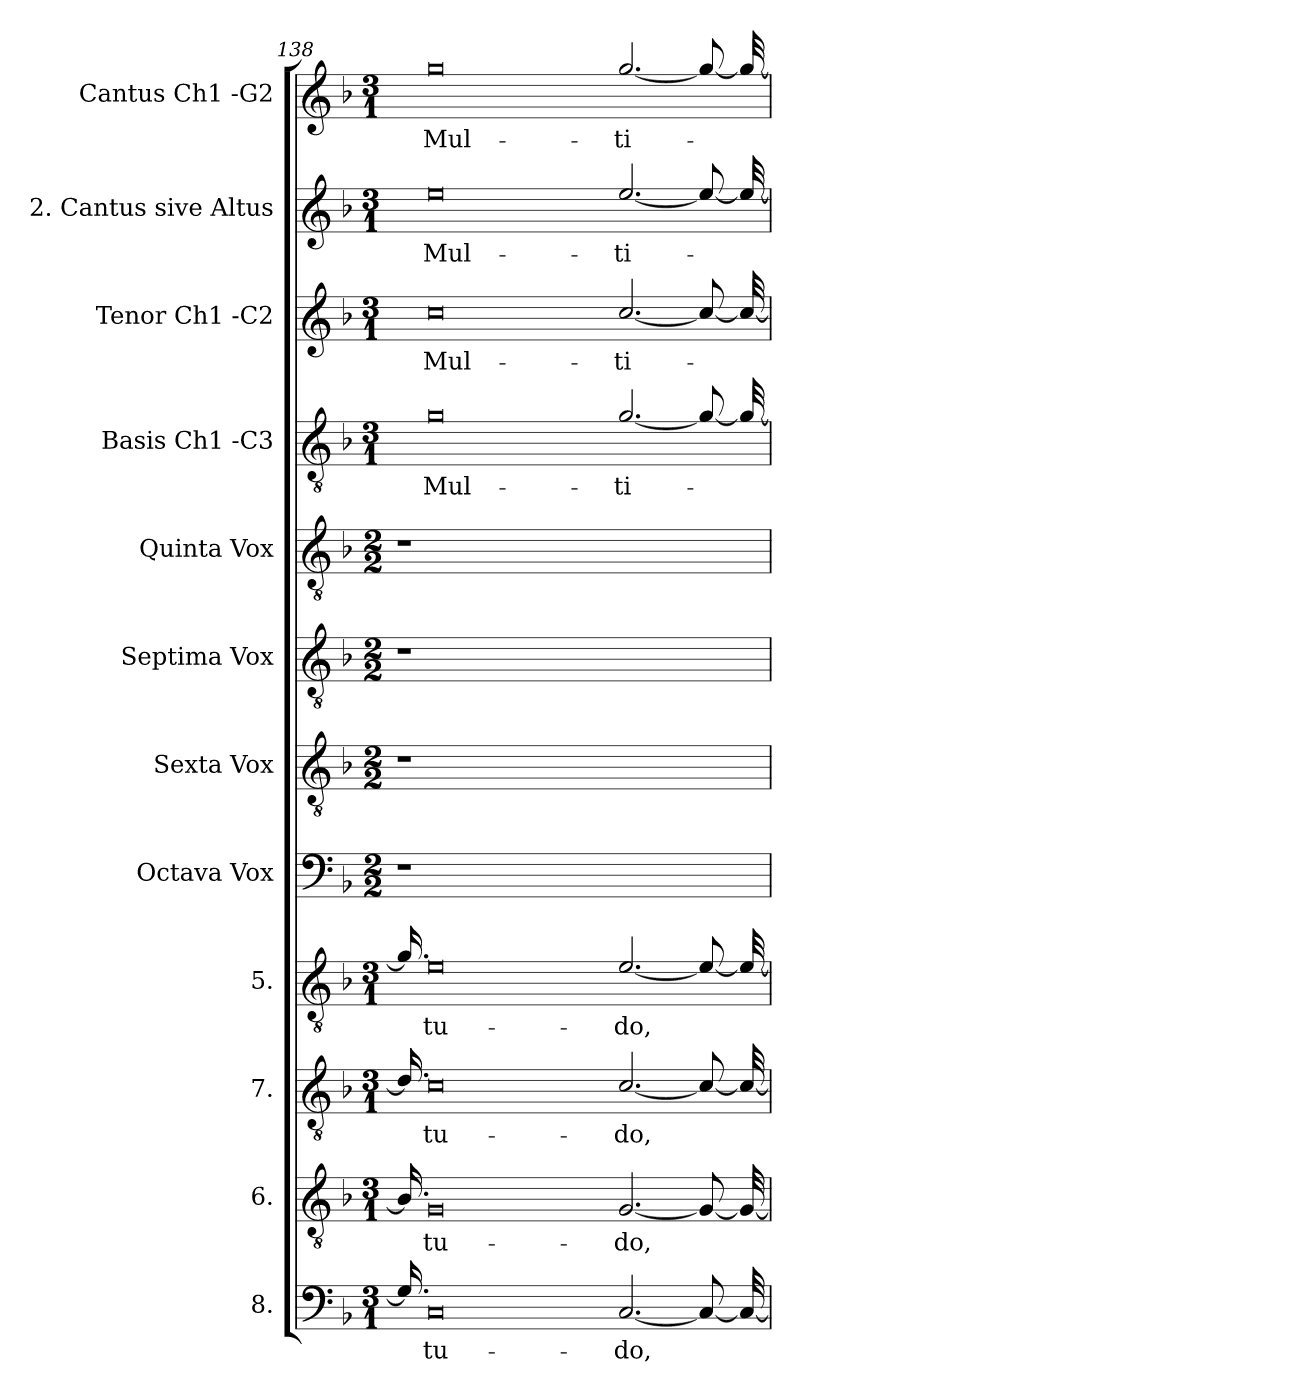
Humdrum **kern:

**kern	**text	**kern	**text	**kern	**text	**kern	**text	**kern	**kern	**kern	**kern	**kern	**text	**kern	**text	**kern	**text	**kern	**text
*part12	*part12	*part11	*part11	*part10	*part10	*part9	*part9	*part8	*part7	*part6	*part5	*part4	*part4	*part3	*part3	*part2	*part2	*part1	*part1
*staff12	*staff12	*staff11	*staff11	*staff10	*staff10	*staff9	*staff9	*staff8	*staff7	*staff6	*staff5	*staff4	*staff4	*staff3	*staff3	*staff2	*staff2	*staff1	*staff1
*I"8.	*	*I"6.	*	*I"7.	*	*I"5.	*	*I"Octava  Vox	*I"Sexta  Vox	*I"Septima  Vox	*I"Quinta  Vox	*I"Basis  Ch1 -C3	*	*I"Tenor  Ch1 -C2	*	*I"2. Cantus sive  Altus	*	*I"Cantus  Ch1 -G2	*
*	*	*	*	*	*	*	*	*	*	*	*	*I'B	*	*I'T	*	*I'A	*	*I'C	*
*clefF4	*	*clefGv2	*	*clefGv2	*	*clefGv2	*	*clefF4	*clefGv2	*clefGv2	*clefGv2	*clefGv2	*	*clefG2	*	*clefG2	*	*clefG2	*
*k[b-]	*	*k[b-]	*	*k[b-]	*	*k[b-]	*	*k[b-]	*k[b-]	*k[b-]	*k[b-]	*k[b-]	*	*k[b-]	*	*k[b-]	*	*k[b-]	*
*F:	*	*F:	*	*F:	*	*F:	*	*F:	*F:	*F:	*F:	*F:	*	*F:	*	*F:	*	*F:	*
*M3/1	*	*M3/1	*	*M3/1	*	*M3/1	*	*M2/2	*M2/2	*M2/2	*M2/2	*M3/1	*	*M3/1	*	*M3/1	*	*M3/1	*
=138	=138	=138	=138	=138	=138	=138	=138	=138	=138	=138	=138	=138	=138	=138	=138	=138	=138	=138	=138
16.G/]	.	16.B-/]	.	16.d/]	.	16.g/]	.	1r	1r	1r	1r	16.ryy	.	16.ryy	.	16.ryy	.	16.ryy	.
!	!LO:LY:b:cj	!	!LO:LY:b:cj	!	!LO:LY:b:cj	!	!LO:LY:b:cj	!	!	!	!	!	!LO:LY:b:cj	!	!LO:LY:b:cj	!	!LO:LY:b:cj	!	!LO:LY:b:cj
0C	-tu-	0G	-tu-	0c	-tu-	0e	-tu-	.	.	.	.	0g	Mul-	0cc	Mul-	0ee	Mul-	0gg	Mul-
.	.	.	.	.	.	.	.	0ryy	0ryy	0ryy	0ryy	.	.	.	.	.	.	.	.
!	!LO:LY:b:cj	!	!LO:LY:b:cj	!	!LO:LY:b:cj	!	!LO:LY:b:cj	!	!	!	!	!	!LO:LY:b:cj	!	!LO:LY:b:cj	!	!LO:LY:b:cj	!	!LO:LY:b:cj
[<2.C/	-do,	[<2.G/	-do,	[<2.c/	-do,	[<2.e/	-do,	.	.	.	.	[<2.g/	-ti-	[<2.cc/	-ti-	[<2.ee/	-ti-	[<2.gg/	-ti-
8C/_<	.	8G/_<	.	8c/_<	.	8e/_<	.	.	.	.	.	8g/_<	.	8cc/_<	.	8ee/_<	.	8gg/_<	.
32C/_<	.	32G/_<	.	32c/_<	.	32e/_<	.	.	.	.	.	32g/_<	.	32cc/_<	.	32ee/_<	.	32gg/_<	.
=	=	=	=	=	=	=	=	=	=	=	=	=	=	=	=	=	=	=	=
*-	*-	*-	*-	*-	*-	*-	*-	*-	*-	*-	*-	*-	*-	*-	*-	*-	*-	*-	*-
